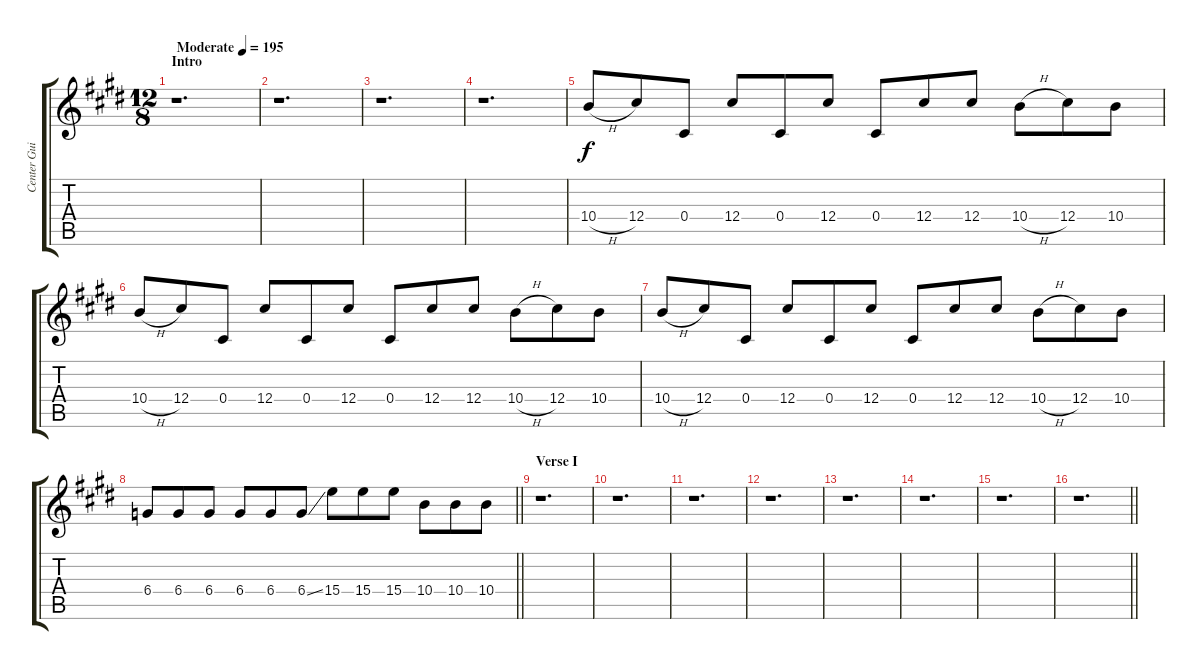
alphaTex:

\track ("Center Guitar" "Center Gui") {instrument overdrivenguitar}
\staff {score tabs}
\tuning (Eb4 Bb3 Gb3 Db3 Ab2 Db2) {hide}
\ts (12 8)
\section ("" "Intro")
\tempo (195 "Moderate")
\clef g2
\ks e
r.1{d dy f instrument overdrivenguitar} |
r.1{d} |
r.1{d} |
r.1{d} |
10.4{h}.8 12.4.8 0.4.8 12.4.8 0.4.8 12.4.8 0.4.8 12.4.8 12.4.8 10.4{h}.8 12.4.8 10.4.8 |
10.4{h}.8 12.4.8 0.4.8 12.4.8 0.4.8 12.4.8 0.4.8 12.4.8 12.4.8 10.4{h}.8 12.4.8 10.4.8 |
10.4{h}.8 12.4.8 0.4.8 12.4.8 0.4.8 12.4.8 0.4.8 12.4.8 12.4.8 10.4{h}.8 12.4.8 10.4.8 |
\barLineRight lightlight
6.4.8 6.4.8 6.4.8 6.4.8 6.4.8 6.4{ss}.8 15.4.8 15.4.8 15.4.8 10.4.8 10.4.8 10.4.8 |
\section ("" "Verse I")
r.1{d} |
r.1{d} |
r.1{d} |
r.1{d} |
r.1{d} |
r.1{d} |
r.1{d} |
\barLineRight lightlight
r.1{d}
